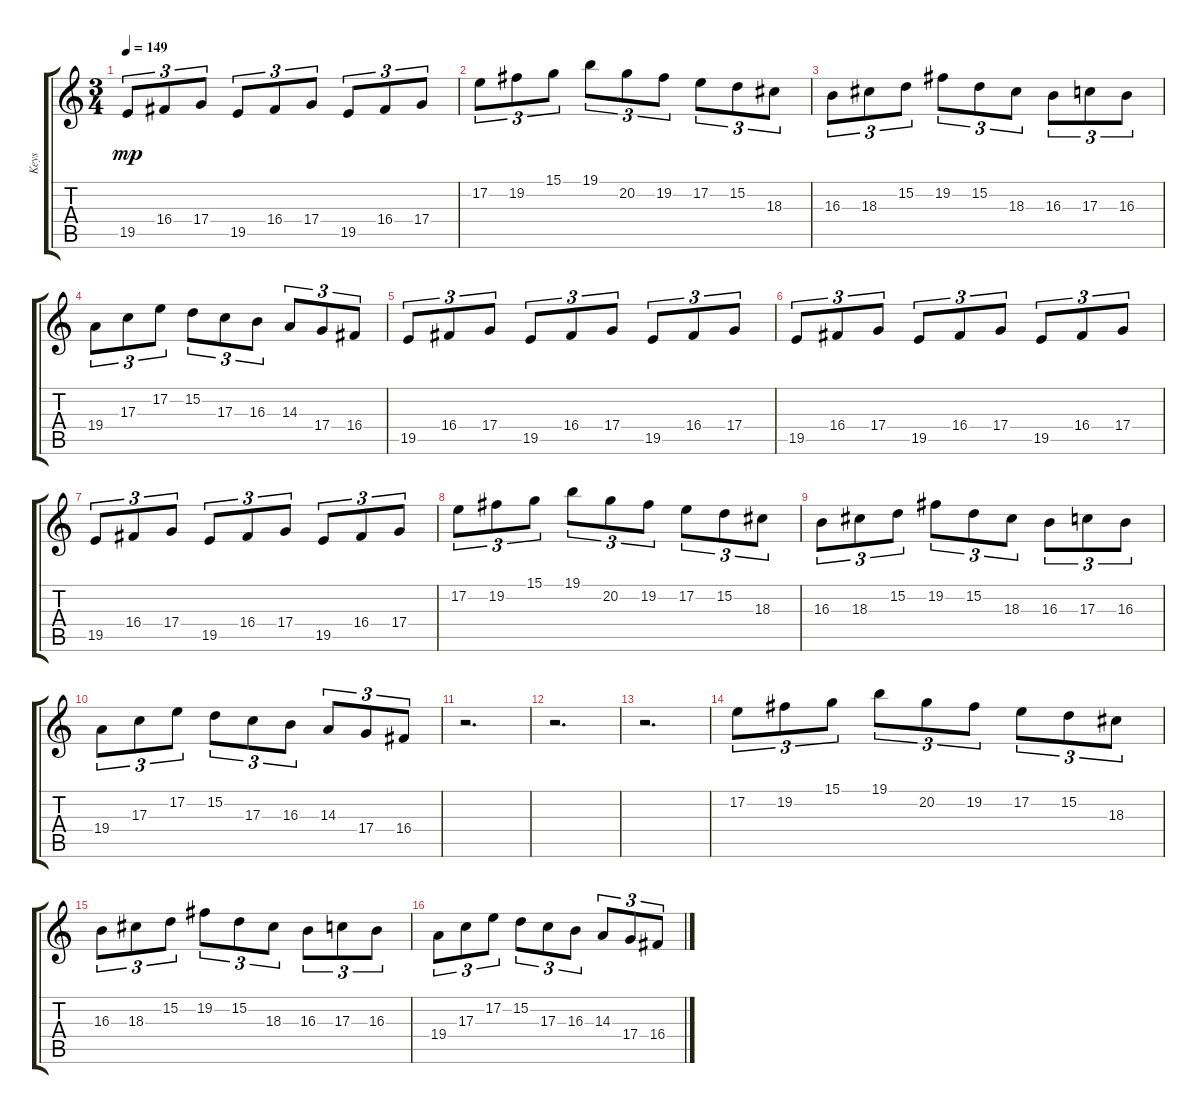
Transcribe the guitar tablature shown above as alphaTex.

\track ("Keys" "Keys") {instrument lead2sawtooth}
\staff {score tabs}
\tuning (E4 B3 G3 D3 A2 E2) {hide}
\ts (3 4)
\tempo 149
\clef g2
\ks c
19.5.8{tu (3 2) dy mp} 16.4.8{tu (3 2)} 17.4.8{tu (3 2)} 19.5.8{tu (3 2)} 16.4.8{tu (3 2)} 17.4.8{tu (3 2)} 19.5.8{tu (3 2)} 16.4.8{tu (3 2)} 17.4.8{tu (3 2)} |
17.2.8{tu (3 2)} 19.2.8{tu (3 2)} 15.1.8{tu (3 2)} 19.1.8{tu (3 2)} 20.2.8{tu (3 2)} 19.2.8{tu (3 2)} 17.2.8{tu (3 2)} 15.2.8{tu (3 2)} 18.3.8{tu (3 2)} |
16.3.8{tu (3 2)} 18.3.8{tu (3 2)} 15.2.8{tu (3 2)} 19.2.8{tu (3 2)} 15.2.8{tu (3 2)} 18.3.8{tu (3 2)} 16.3.8{tu (3 2)} 17.3.8{tu (3 2)} 16.3.8{tu (3 2)} |
19.4.8{tu (3 2)} 17.3.8{tu (3 2)} 17.2.8{tu (3 2)} 15.2.8{tu (3 2)} 17.3.8{tu (3 2)} 16.3.8{tu (3 2)} 14.3.8{tu (3 2)} 17.4.8{tu (3 2)} 16.4.8{tu (3 2)} |
19.5.8{tu (3 2)} 16.4.8{tu (3 2)} 17.4.8{tu (3 2)} 19.5.8{tu (3 2)} 16.4.8{tu (3 2)} 17.4.8{tu (3 2)} 19.5.8{tu (3 2)} 16.4.8{tu (3 2)} 17.4.8{tu (3 2)} |
19.5.8{tu (3 2)} 16.4.8{tu (3 2)} 17.4.8{tu (3 2)} 19.5.8{tu (3 2)} 16.4.8{tu (3 2)} 17.4.8{tu (3 2)} 19.5.8{tu (3 2)} 16.4.8{tu (3 2)} 17.4.8{tu (3 2)} |
19.5.8{tu (3 2)} 16.4.8{tu (3 2)} 17.4.8{tu (3 2)} 19.5.8{tu (3 2)} 16.4.8{tu (3 2)} 17.4.8{tu (3 2)} 19.5.8{tu (3 2)} 16.4.8{tu (3 2)} 17.4.8{tu (3 2)} |
17.2.8{tu (3 2)} 19.2.8{tu (3 2)} 15.1.8{tu (3 2)} 19.1.8{tu (3 2)} 20.2.8{tu (3 2)} 19.2.8{tu (3 2)} 17.2.8{tu (3 2)} 15.2.8{tu (3 2)} 18.3.8{tu (3 2)} |
16.3.8{tu (3 2)} 18.3.8{tu (3 2)} 15.2.8{tu (3 2)} 19.2.8{tu (3 2)} 15.2.8{tu (3 2)} 18.3.8{tu (3 2)} 16.3.8{tu (3 2)} 17.3.8{tu (3 2)} 16.3.8{tu (3 2)} |
19.4.8{tu (3 2)} 17.3.8{tu (3 2)} 17.2.8{tu (3 2)} 15.2.8{tu (3 2)} 17.3.8{tu (3 2)} 16.3.8{tu (3 2)} 14.3.8{tu (3 2)} 17.4.8{tu (3 2)} 16.4.8{tu (3 2)} |
r.2{d} |
r.2{d} |
r.2{d} |
17.2.8{tu (3 2)} 19.2.8{tu (3 2)} 15.1.8{tu (3 2)} 19.1.8{tu (3 2)} 20.2.8{tu (3 2)} 19.2.8{tu (3 2)} 17.2.8{tu (3 2)} 15.2.8{tu (3 2)} 18.3.8{tu (3 2)} |
16.3.8{tu (3 2)} 18.3.8{tu (3 2)} 15.2.8{tu (3 2)} 19.2.8{tu (3 2)} 15.2.8{tu (3 2)} 18.3.8{tu (3 2)} 16.3.8{tu (3 2)} 17.3.8{tu (3 2)} 16.3.8{tu (3 2)} |
19.4.8{tu (3 2)} 17.3.8{tu (3 2)} 17.2.8{tu (3 2)} 15.2.8{tu (3 2)} 17.3.8{tu (3 2)} 16.3.8{tu (3 2)} 14.3.8{tu (3 2)} 17.4.8{tu (3 2)} 16.4.8{tu (3 2)}
